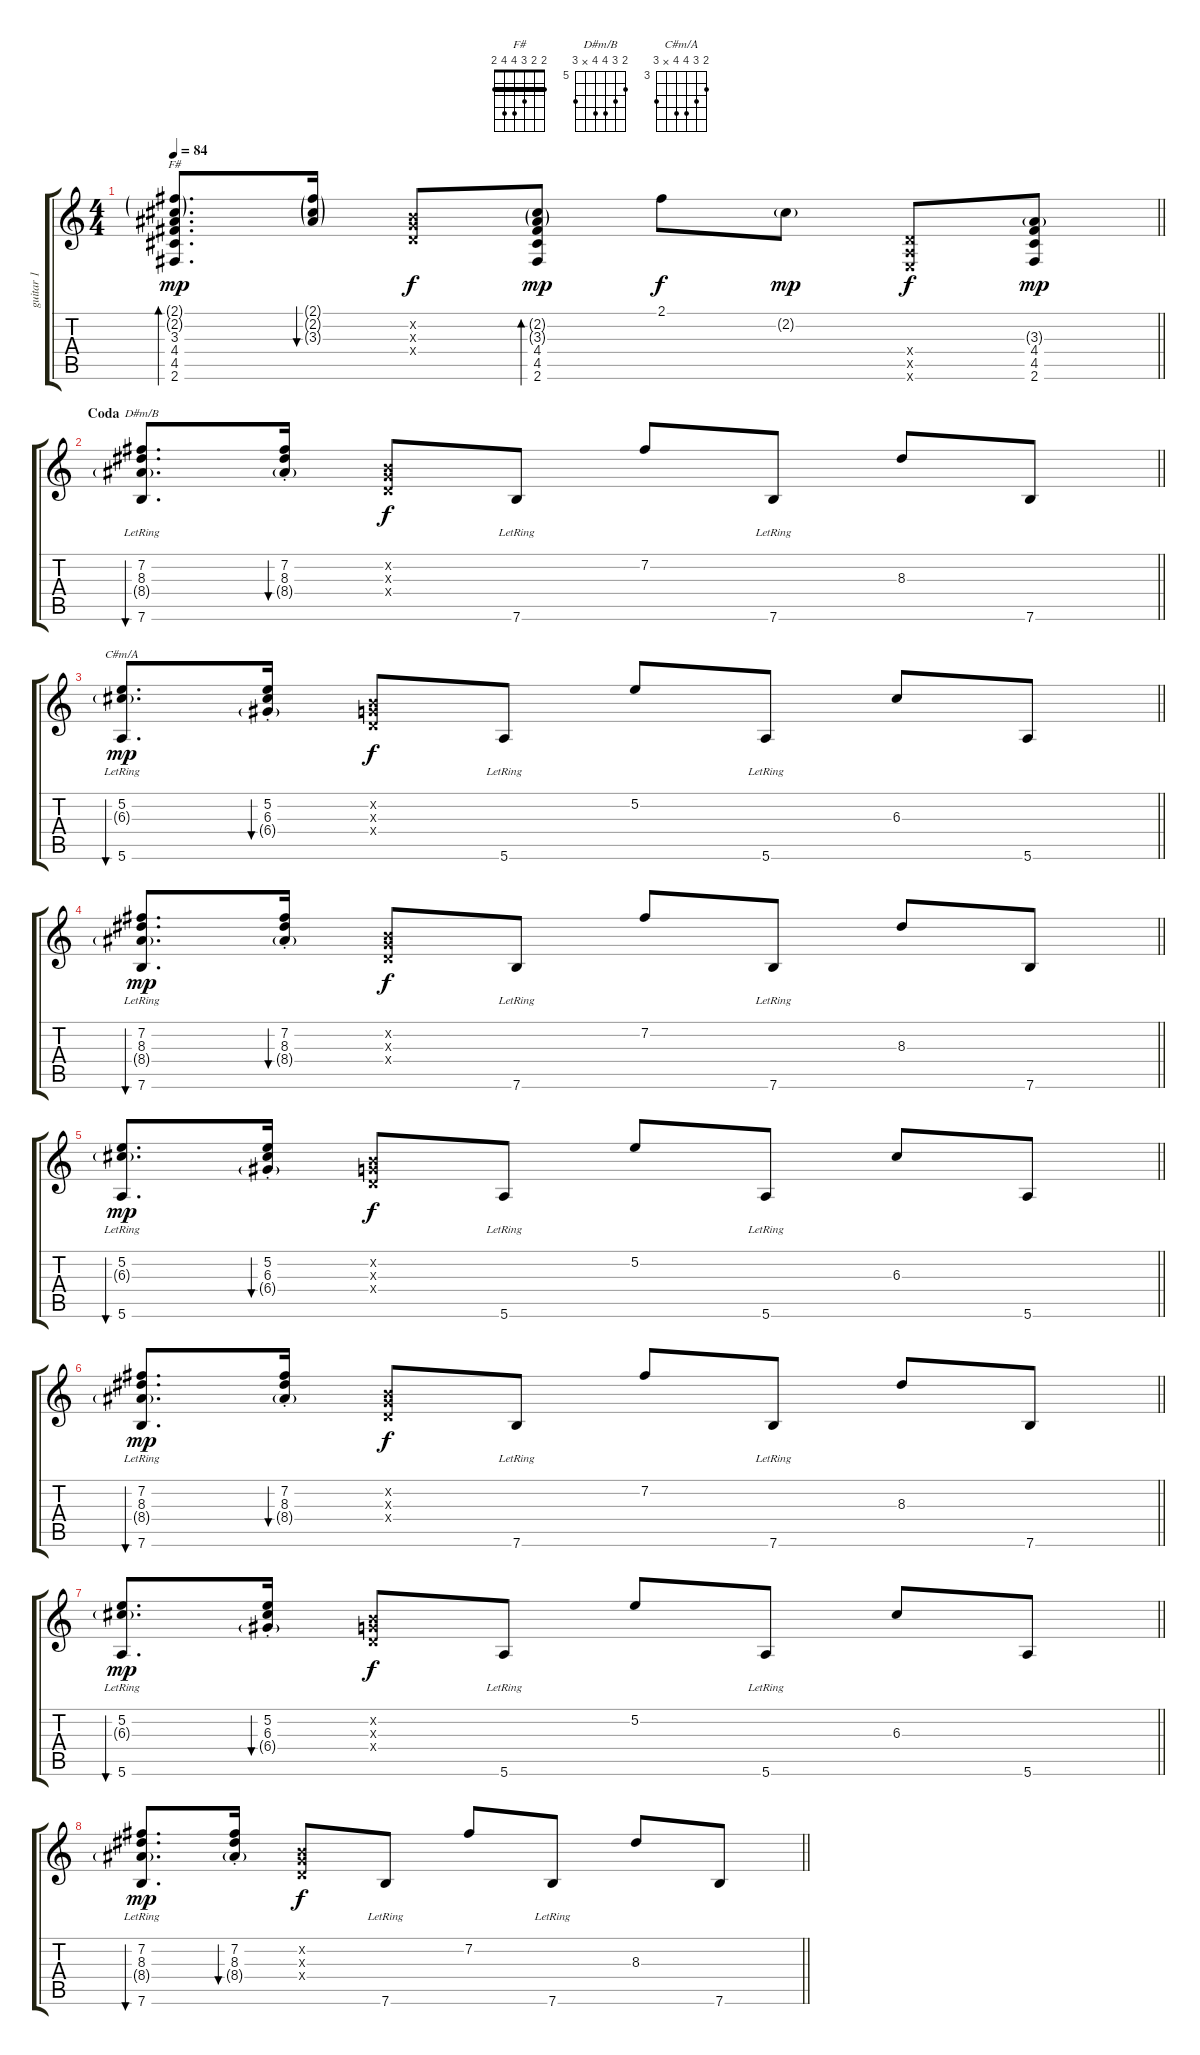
\track ("guitar 1" "guitar 1") {instrument acousticguitarnylon}
\staff {score tabs}
\tuning (E4 B3 G3 D3 A2 E2) {hide}
\chord ("F#" 2 2 3 4 4 2) {barre 2}
\chord ("D#m/B" 6 7 8 8 x 7) {firstfret 5}
\chord ("C#m/A" 4 5 6 6 x 5) {firstfret 3}
\ts (4 4)
\tempo 84
\clef g2
\barLineRight lightlight
\ks c
(2.1{g} 2.2{g} 3.3 4.4 4.5 2.6).8{d bd 60 ch "F#" dy mp} (2.1{g} 2.2{g} 3.3{g}).16{bu 60} (0.2{x} 0.3{x} 0.4{x}).8{dy f} (2.2{g} 3.3{g} 4.4 4.5 2.6).8{bd 60 dy mp} 2.1.8{dy f} 2.2{g}.8{dy mp} (0.4{x} 0.5{x} 0.6{x}).8{dy f} (3.3{g} 4.4 4.5 2.6).8{dy mp} |
\section ("" "Coda")
\barLineRight lightlight
(7.2 8.3 8.4{g} 7.6{lr}).8{d bu 30 ch "D#m/B"} (7.2{st} 8.3{st} 8.4{g st}).16{bu 60} (0.2{x} 0.3{x} 0.4{x}).8{dy f} 7.6{lr}.8 7.2.8 7.6{lr}.8 8.3.8 7.6.8 |
\barLineRight lightlight
(5.2 6.3{g} 5.6{lr}).8{d bu 30 ch "C#m/A" dy mp} (5.2{st} 6.3{st} 6.4{g st}).16{bu 60} (0.2{x} 0.3{x} 0.4{x}).8{dy f} 5.6{lr}.8 5.2.8 5.6{lr}.8 6.3.8 5.6.8 |
\barLineRight lightlight
(7.2 8.3 8.4{g} 7.6{lr}).8{d bu 30 dy mp} (7.2{st} 8.3{st} 8.4{g st}).16{bu 60} (0.2{x} 0.3{x} 0.4{x}).8{dy f} 7.6{lr}.8 7.2.8 7.6{lr}.8 8.3.8 7.6.8 |
\barLineRight lightlight
(5.2 6.3{g} 5.6{lr}).8{d bu 30 dy mp} (5.2{st} 6.3{st} 6.4{g st}).16{bu 60} (0.2{x} 0.3{x} 0.4{x}).8{dy f} 5.6{lr}.8 5.2.8 5.6{lr}.8 6.3.8 5.6.8 |
\barLineRight lightlight
(7.2 8.3 8.4{g} 7.6{lr}).8{d bu 30 dy mp} (7.2{st} 8.3{st} 8.4{g st}).16{bu 60} (0.2{x} 0.3{x} 0.4{x}).8{dy f} 7.6{lr}.8 7.2.8 7.6{lr}.8 8.3.8 7.6.8 |
\barLineRight lightlight
(5.2 6.3{g} 5.6{lr}).8{d bu 30 dy mp} (5.2{st} 6.3{st} 6.4{g st}).16{bu 60} (0.2{x} 0.3{x} 0.4{x}).8{dy f} 5.6{lr}.8 5.2.8 5.6{lr}.8 6.3.8 5.6.8 |
\barLineRight lightlight
(7.2 8.3 8.4{g} 7.6{lr}).8{d bu 30 dy mp} (7.2{st} 8.3{st} 8.4{g st}).16{bu 60} (0.2{x} 0.3{x} 0.4{x}).8{dy f} 7.6{lr}.8 7.2.8 7.6{lr}.8 8.3.8 7.6.8
